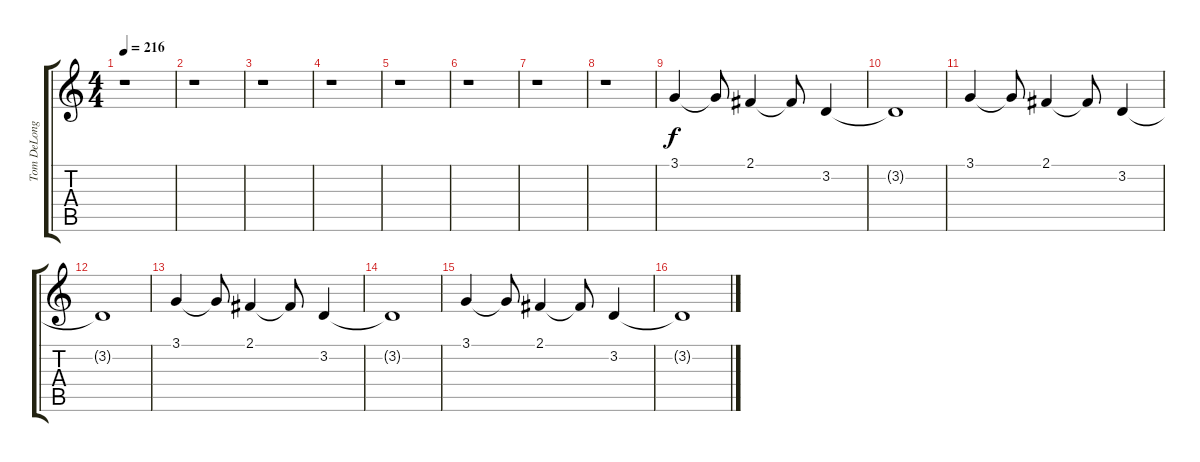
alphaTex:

\track ("Tom DeLonge (Vocals)" "Tom DeLong") {instrument lead2sawtooth}
\staff {score tabs}
\tuning (E4 B3 G3 D3 A2 E2) {hide}
\ts (4 4)
\tempo 216
\clef g2
\ks c
r.1{dy f} |
r.1 |
r.1 |
r.1 |
r.1 |
r.1 |
r.1 |
r.1 |
3.1.4 3.1{t}.8 2.1.4 2.1{t}.8 3.2.4 |
3.2{t}.1 |
3.1.4 3.1{t}.8 2.1.4 2.1{t}.8 3.2.4 |
3.2{t}.1 |
3.1.4 3.1{t}.8 2.1.4 2.1{t}.8 3.2.4 |
3.2{t}.1 |
3.1.4 3.1{t}.8 2.1.4 2.1{t}.8 3.2.4 |
3.2{t}.1
